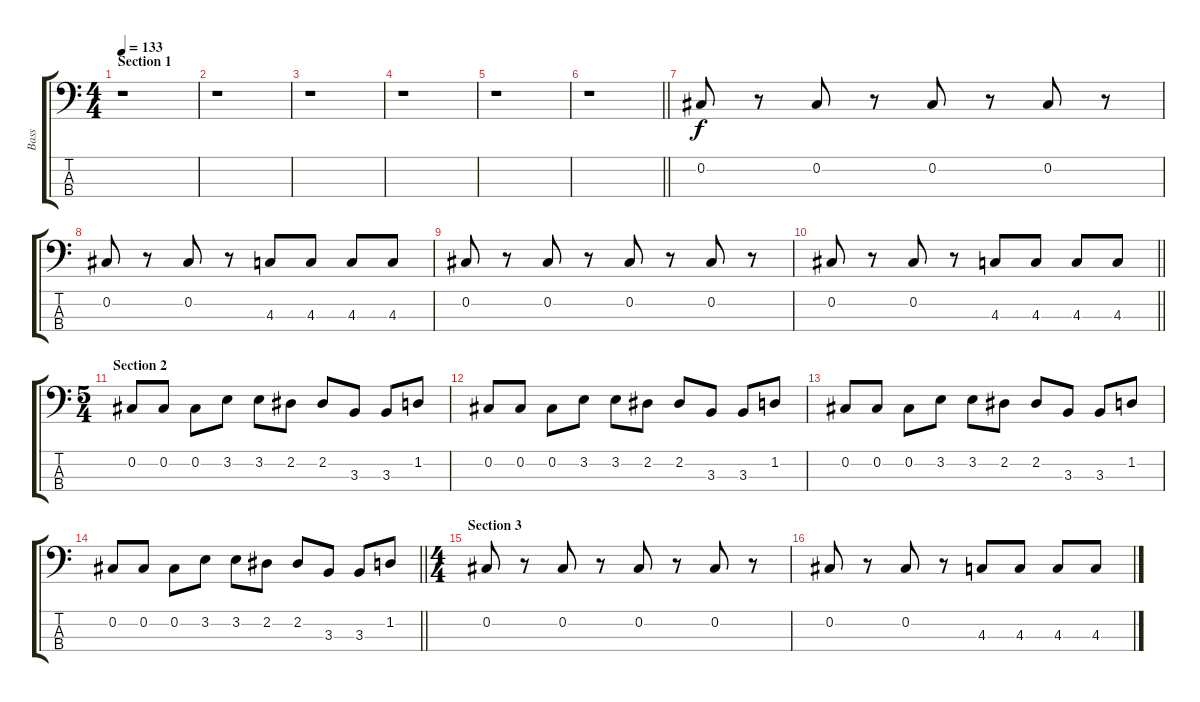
\track ("Bass" "Bass") {instrument electricbassfinger}
\staff {score tabs}
\tuning (Gb2 Db2 Ab1 Eb1) {hide}
\ts (4 4)
\section ("" "Section 1")
\tempo 133
\clef f4
\ks c
r.1{dy f instrument electricbassfinger} |
r.1 |
r.1 |
r.1 |
r.1 |
\barLineRight lightlight
r.1 |
0.2.8 r.8 0.2.8 r.8 0.2.8 r.8 0.2.8 r.8 |
0.2.8 r.8 0.2.8 r.8 4.3.8 4.3.8 4.3.8 4.3.8 |
0.2.8 r.8 0.2.8 r.8 0.2.8 r.8 0.2.8 r.8 |
\barLineRight lightlight
0.2.8 r.8 0.2.8 r.8 4.3.8 4.3.8 4.3.8 4.3.8 |
\ts (5 4)
\section ("" "Section 2")
0.2.8 0.2.8 0.2.8 3.2.8 3.2.8 2.2.8 2.2.8 3.3.8 3.3.8 1.2.8 |
0.2.8 0.2.8 0.2.8 3.2.8 3.2.8 2.2.8 2.2.8 3.3.8 3.3.8 1.2.8 |
0.2.8 0.2.8 0.2.8 3.2.8 3.2.8 2.2.8 2.2.8 3.3.8 3.3.8 1.2.8 |
\barLineRight lightlight
0.2.8 0.2.8 0.2.8 3.2.8 3.2.8 2.2.8 2.2.8 3.3.8 3.3.8 1.2.8 |
\ts (4 4)
\section ("" "Section 3")
0.2.8{volume 11} r.8 0.2.8 r.8 0.2.8 r.8 0.2.8 r.8 |
0.2.8 r.8 0.2.8 r.8 4.3.8 4.3.8 4.3.8 4.3.8
